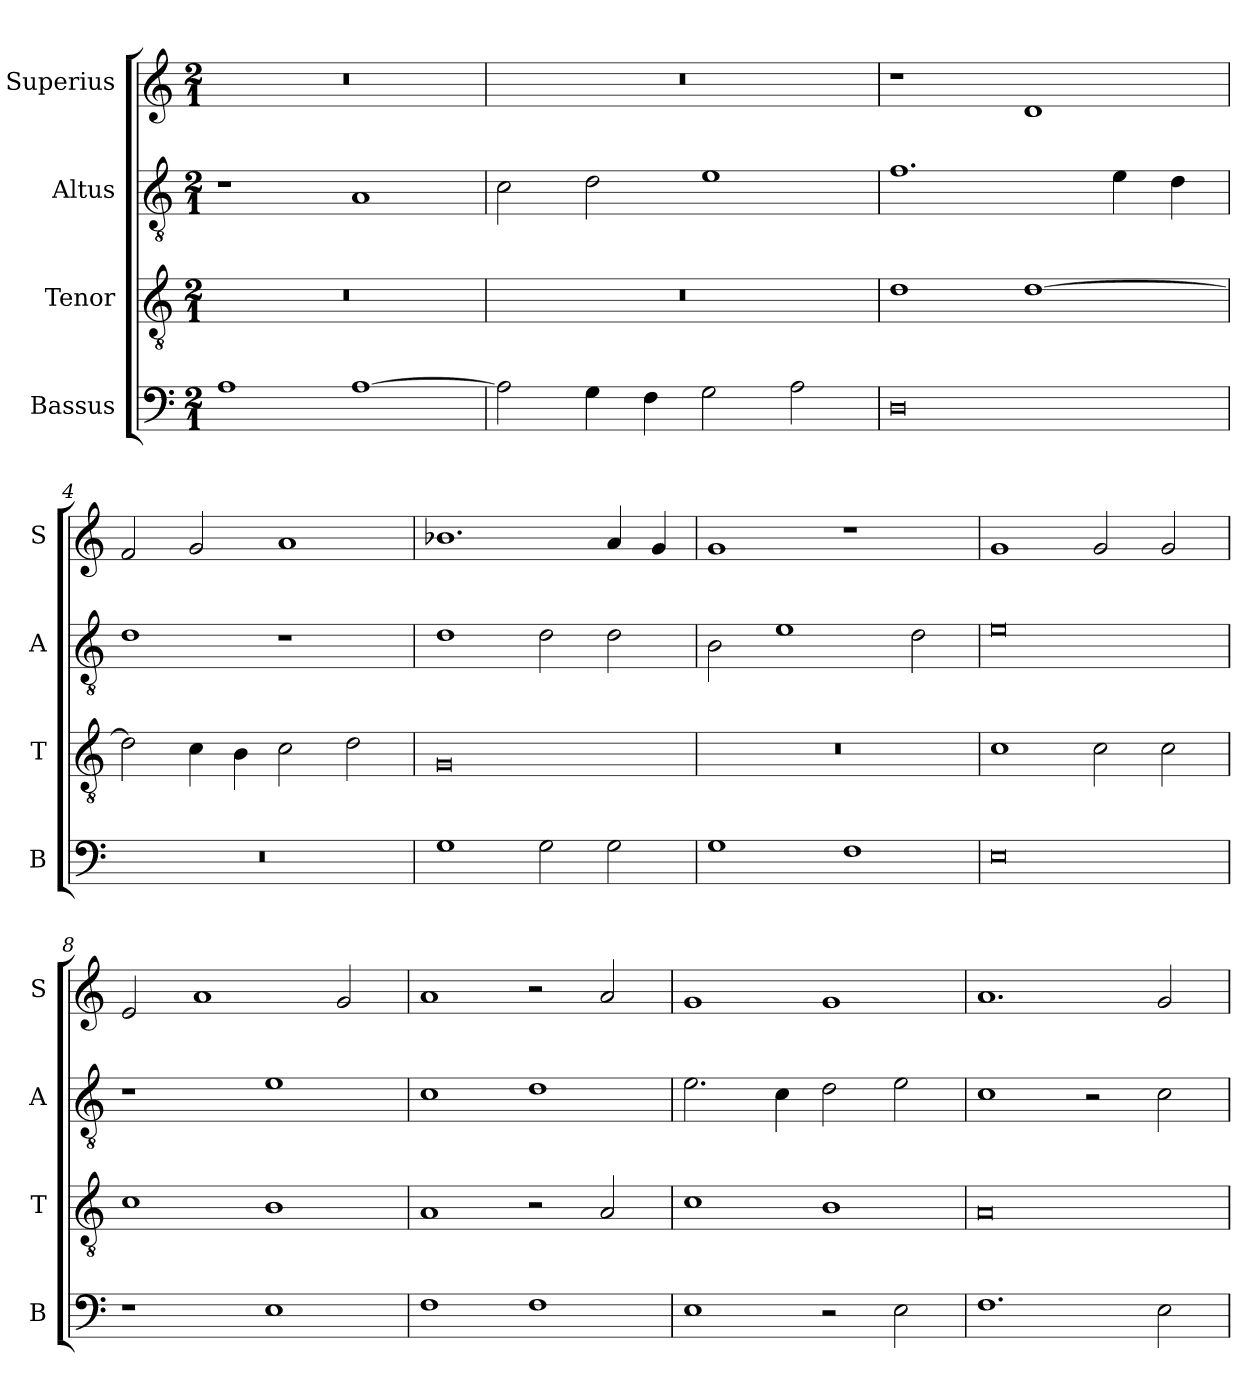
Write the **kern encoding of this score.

**kern	**kern	**kern	**kern
*part4	*part3	*part2	*part1
*staff4	*staff3	*staff2	*staff1
*I"Bassus	*I"Tenor	*I"Altus	*I"Superius
*I'B	*I'T	*I'A	*I'S
*clefF4	*clefGv2	*clefGv2	*clefG2
*k[]	*k[]	*k[]	*k[]
*M2/1	*M2/1	*M2/1	*M2/1
=1	=1	=1	=1
1A	0r	1r	0r
[1A	.	1A	.
=2	=2	=2	=2
2A\]	0r	2c\	0r
4G\	.	2d\	.
4F\	.	.	.
2G\	.	1e	.
2A\	.	.	.
=3	=3	=3	=3
0D	1d	1.f	1r
.	[1d	.	1d
.	.	4e\	.
.	.	4d\	.
=4	=4	=4	=4
0r	2d\]	1d	2f/
.	4c\	.	2g/
.	4B\	.	.
.	2c\	1r	1a
.	2d\	.	.
=5	=5	=5	=5
1G	0G	1d	1.b-X
2G\	.	2d\	.
2G\	.	2d\	4a/
.	.	.	4g/
=6	=6	=6	=6
1G	0r	2B\	1g
.	.	1e	.
1F	.	.	1r
.	.	2d\	.
=7	=7	=7	=7
0E	1c	0e	1g
.	2c\	.	2g/
.	2c\	.	2g/
=8	=8	=8	=8
1r	1c	1r	2e/
.	.	.	1a
1E	1B	1e	.
.	.	.	2g/
=9	=9	=9	=9
1F	1A	1c	1a
1F	2r	1d	2r
.	2A/	.	2a/
=10	=10	=10	=10
1E	1c	2.e\	1g
.	.	4c\	.
2r	1B	2d\	1g
2E\	.	2e\	.
=11	=11	=11	=11
1.F	0A	1c	1.a
.	.	2r	.
2E\	.	2c\	2g/
=	=	=	=
*-	*-	*-	*-
